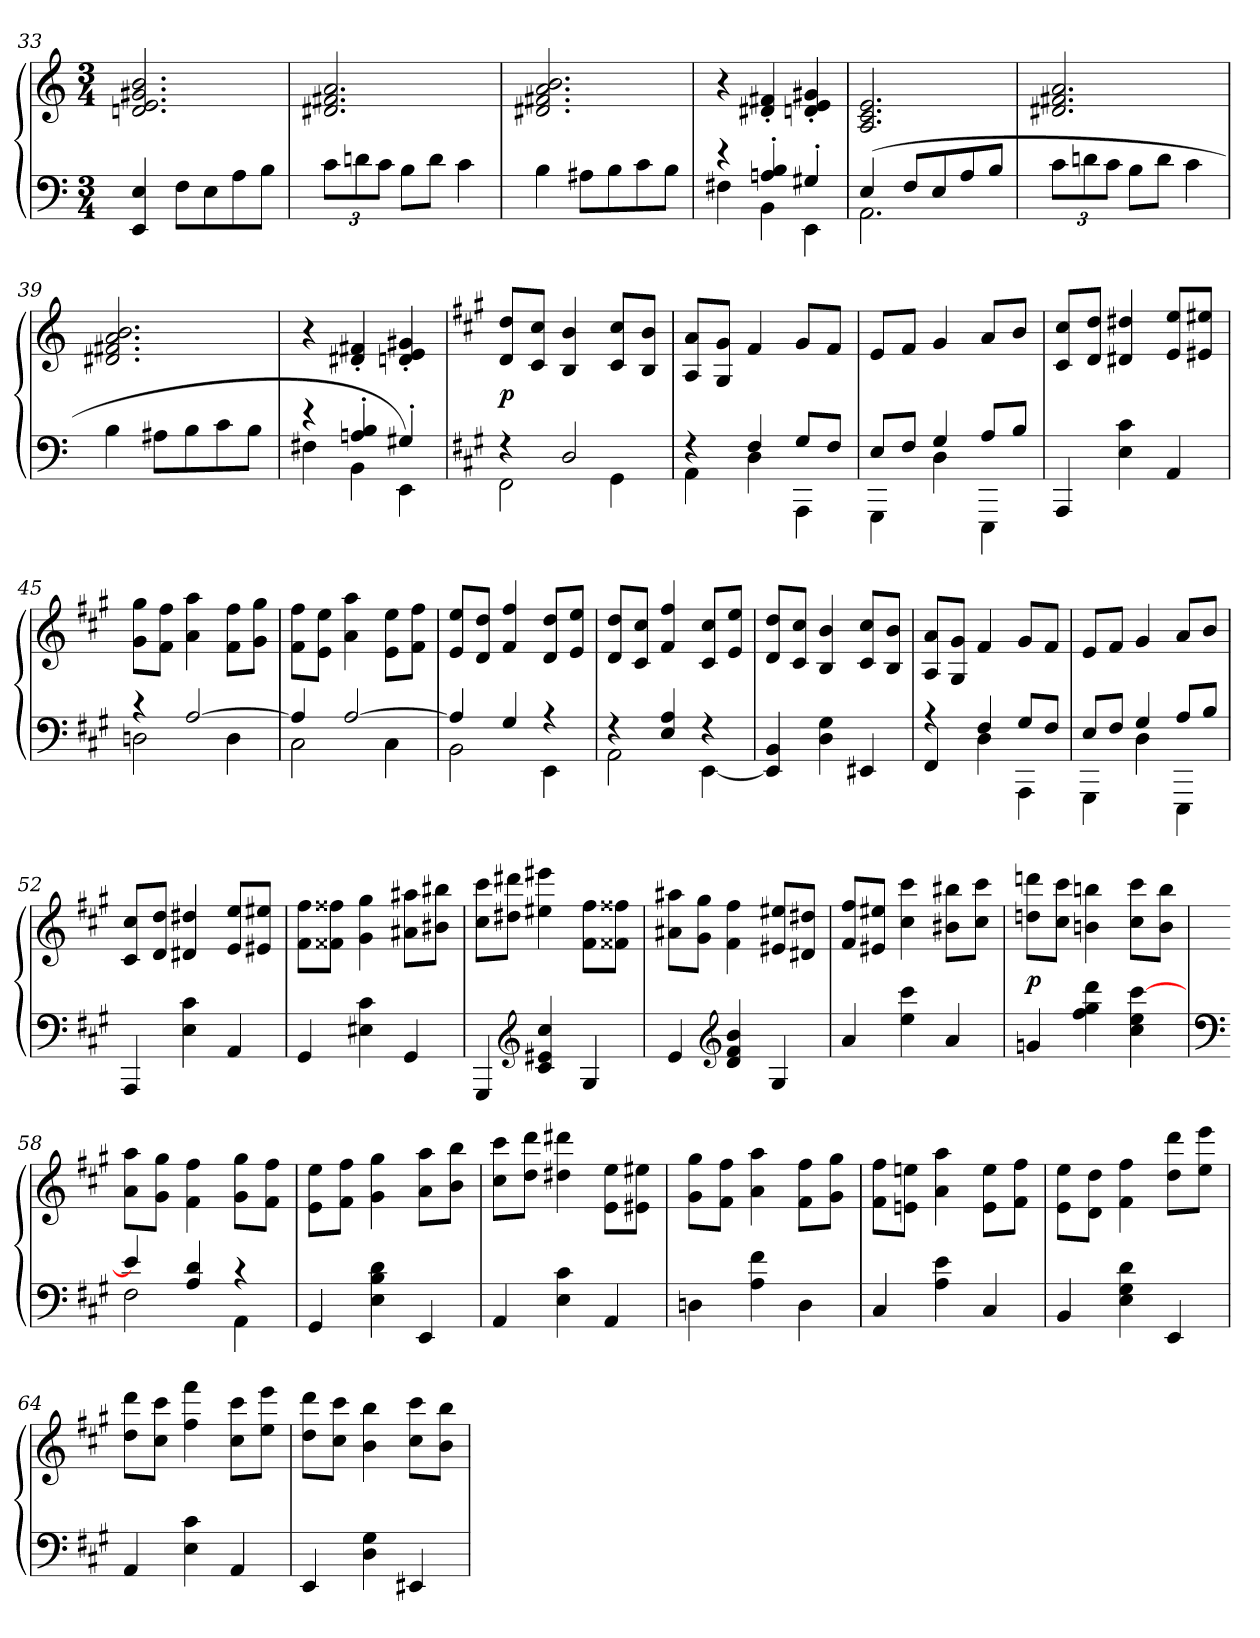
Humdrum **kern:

**kern	**kern	**dynam
*part1	*part1	*part1
*staff2	*staff1	*staff1/2
*clefF4	*clefG2	*
*k[]	*k[]	*
*a:	*a:	*
*M3/4	*M3/4	*
=33	=33	=33
4EE/ 4E/	2.dn/ 2.e/ 2.g#X/ 2.b/	.
8F\L	.	.
8E\	.	.
8A\	.	.
8B\J	.	.
=34	=34	=34
12c\L	2.d#X/ 2.f#X/ 2.a/	.
12dn\	.	.
12c\J	.	.
8B\L	.	.
8d\J	.	.
4c\	.	.
=35	=35	=35
4B\	2.d#X/ 2.f#X/ 2.a/ 2.b/	.
8A#X\L	.	.
8B\	.	.
8c\	.	.
8B\J	.	.
=36	=36	=36
*^	*	*
4r	4F#X\	4r	.
4An'/ 4B'/	4BB\	4d#X'/ 4f#X'/	.
4G#X'/	4EE\	4dn'/ 4e'/ 4g#X'/	.
=37	=37	=37	=37
(4E/	2.AA\	2.A/ 2.c/ 2.e/	.
8F/L	.	.	.
8E/	.	.	.
8A/	.	.	.
8B/J	.	.	.
*v	*v	*	*
=38	=38	=38
12c\L	2.d#X/ 2.f#X/ 2.a/	.
12dn\	.	.
12c\J	.	.
8B\L	.	.
8d\J	.	.
4c\	.	.
=39	=39	=39
4B\	2.d#X/ 2.f#X/ 2.a/ 2.b/	.
8A#X\L	.	.
8B\	.	.
8c\	.	.
8B\J	.	.
=40	=40	=40
*^	*	*
4r	4F#X\	4r	.
4An'/ 4B'/	4BB\	4d#X'/ 4f#X'/	.
4G#X'/	4EE\)	4dn'/ 4e'/ 4g#X'/	.
=41	=41	=41	=41
*k[f#c#g#]	*	*k[f#c#g#]	*
4r	2FF#\	8d/ 8dd/L	p
.	.	8c#/ 8cc#/J	.
2D/	.	4B/ 4b/	.
.	4GG#\	8c#/ 8cc#/L	.
.	.	8B/ 8b/J	.
=42	=42	=42	=42
4r	4AA\	8A/ 8a/L	.
.	.	8G#/ 8g#/J	.
4F#/	4D\	4f#/	.
8G#/L	4AAA\	8g#/L	.
8F#/J	.	8f#/J	.
=43	=43	=43	=43
8E/L	4GGG#\	8e/L	.
8F#/J	.	8f#/J	.
4G#/	4D\	4g#/	.
8A/L	4EEE\	8a/L	.
8B/J	.	8b/J	.
*v	*v	*	*
=44	=44	=44
4AAA/	8c#/ 8cc#/L	.
.	8d/ 8dd/J	.
4E\ 4c#\	4d#X/ 4dd#X/	.
4AA/	8e/ 8ee/L	.
.	8e#X/ 8ee#X/J	.
=45	=45	=45
*^	*	*
4r	2Dn\	8g#\ 8gg#\L	.
.	.	8f#\ 8ff#\J	.
[2A/	.	4a\ 4aa\	.
.	4D\	8f#\ 8ff#\L	.
.	.	8g#\ 8gg#\J	.
=46	=46	=46	=46
4A/]	2C#\	8f#\ 8ff#\L	.
.	.	8e\ 8ee\J	.
[2A/	.	4a\ 4aa\	.
.	4C#\	8e\ 8ee\L	.
.	.	8f#\ 8ff#\J	.
=47	=47	=47	=47
4A/]	2BB\	8e/ 8ee/L	.
.	.	8d/ 8dd/J	.
4G#/	.	4f#/ 4ff#/	.
4r	4EE\	8d/ 8dd/L	.
.	.	8e/ 8ee/J	.
=48	=48	=48	=48
4r	2AA\	8d/ 8dd/L	.
.	.	8c#/ 8cc#/J	.
4E/ 4A/	.	4f#/ 4ff#/	.
4r	[4EE\	8c#/ 8cc#/L	.
.	.	8e/ 8ee/J	.
*v	*v	*	*
=49	=49	=49
4EE]/ 4BB/	8d/ 8dd/L	.
.	8c#/ 8cc#/J	.
4D\ 4G#\	4B/ 4b/	.
4EE#X/	8c#/ 8cc#/L	.
.	8B/ 8b/J	.
=50	=50	=50
*^	*	*
4r	4FF#/	8A/ 8a/L	.
.	.	8G#/ 8g#/J	.
4F#/	4D\	4f#/	.
8G#/L	4AAA\	8g#/L	.
8F#/J	.	8f#/J	.
=51	=51	=51	=51
8E/L	4GGG#\	8e/L	.
8F#/J	.	8f#/J	.
4G#/	4D\	4g#/	.
8A/L	4EEE\	8a/L	.
8B/J	.	8b/J	.
*v	*v	*	*
=52	=52	=52
4AAA/	8c#/ 8cc#/L	.
.	8d/ 8dd/J	.
4E\ 4c#\	4d#X/ 4dd#X/	.
4AA/	8e/ 8ee/L	.
.	8e#X/ 8ee#X/J	.
=53	=53	=53
4GG#/	8f#\ 8ff#\L	.
.	8f##X\ 8ff##X\J	.
4E#X\ 4c#\	4g#\ 4gg#\	.
4GG#/	8a#X\ 8aa#X\L	.
.	8b#X\ 8bb#X\J	.
=54	=54	=54
4GGG#/	8cc#\ 8ccc#\L	.
.	8dd#X\ 8ddd#X\J	.
*clefG2	*	*
4c#/ 4e#X/ 4cc#/	4ee#X\ 4eee#X\	.
4G#/	8f#\ 8ff#\L	.
.	8f##X\ 8ff##X\J	.
=55	=55	=55
4e/	8a#X\ 8aa#X\L	.
.	8g#\ 8gg#\J	.
*clefG2	*	*
4d/ 4f#/ 4b/	4f#\ 4ff#\	.
4G#/	8e#X/ 8ee#X/L	.
.	8d#X/ 8dd#X/J	.
=56	=56	=56
4a/	8f#/ 8ff#/L	.
.	8e#X/ 8ee#X/J	.
4ee\ 4ccc#\	4cc#\ 4ccc#\	.
4a/	8b#X\ 8bb#X\L	.
.	8cc#\ 8ccc#\J	.
=57	=57	=57
4gn/	8ddn\ 8dddn\L	p
.	8cc#\ 8ccc#\J	.
4ff#\ 4gg#\ 4ddd\	4bn\ 4bbn\	.
4cc#\ 4ee\ [4ccc#\	8cc#\ 8ccc#\L	.
.	8b\ 8bb\J	.
=58	=58	=58
*clefF4	*	*
*^	*	*
4e#/]	2F#\	8a\ 8aa\L	.
.	.	8g#\ 8gg#\J	.
4A/ 4d/	.	4f#\ 4ff#\	.
4r	4AA\	8g#\ 8gg#\L	.
.	.	8f#\ 8ff#\J	.
*v	*v	*	*
=59	=59	=59
4GG#/	8e\ 8ee\L	.
.	8f#\ 8ff#\J	.
4E\ 4B\ 4d\	4g#\ 4gg#\	.
4EE/	8a\ 8aa\L	.
.	8b\ 8bb\J	.
=60	=60	=60
4AA/	8cc#\ 8ccc#\L	.
.	8dd\ 8ddd\J	.
4E\ 4c#\	4dd#X\ 4ddd#X\	.
4AA/	8e\ 8ee\L	.
.	8e#X\ 8ee#X\J	.
=61	=61	=61
4Dn\	8g#\ 8gg#\L	.
.	8f#\ 8ff#\J	.
4A\ 4f#\	4a\ 4aa\	.
4D\	8f#\ 8ff#\L	.
.	8g#\ 8gg#\J	.
=62	=62	=62
4C#/	8f#\ 8ff#\L	.
.	8en\ 8een\J	.
4A\ 4e\	4a\ 4aa\	.
4C#/	8e\ 8ee\L	.
.	8f#\ 8ff#\J	.
=63	=63	=63
4BB/	8e\ 8ee\L	.
.	8d\ 8dd\J	.
4E\ 4G#\ 4d\	4f#\ 4ff#\	.
4EE/	8dd\ 8ddd\L	.
.	8ee\ 8eee\J	.
=64	=64	=64
4AA/	8dd\ 8ddd\L	.
.	8cc#\ 8ccc#\J	.
4E\ 4c#\	4ff#\ 4fff#\	.
4AA/	8cc#\ 8ccc#\L	.
.	8ee\ 8eee\J	.
=65	=65	=65
4EE/	8dd\ 8ddd\L	.
.	8cc#\ 8ccc#\J	.
4D\ 4G#\	4b\ 4bb\	.
4EE#X/	8cc#\ 8ccc#\L	.
.	8b\ 8bb\J	.
=	=	=
*-	*-	*-
